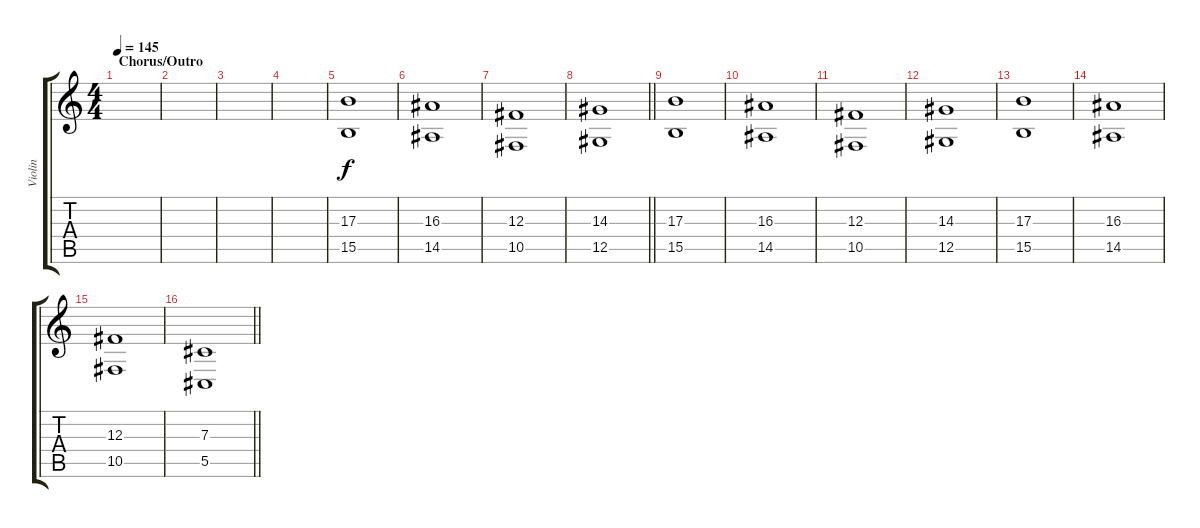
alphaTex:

\track ("Violin" "Violin") {instrument stringensemble1}
\staff {score tabs}
\tuning (Eb4 Bb3 Gb3 Db3 Ab2 Eb2) {hide}
\ts (4 4)
\section ("" "Chorus/Outro")
\tempo 145
\clef g2
\ks c
|
|
|
|
(17.3 15.5).1{volume 11} |
(16.3 14.5).1 |
(12.3 10.5).1 |
\barLineRight lightlight
(14.3 12.5).1 |
(17.3 15.5).1 |
(16.3 14.5).1 |
(12.3 10.5).1 |
(14.3 12.5).1 |
(17.3 15.5).1 |
(16.3 14.5).1 |
(12.3 10.5).1 |
\barLineRight lightlight
(7.3 5.5).1
